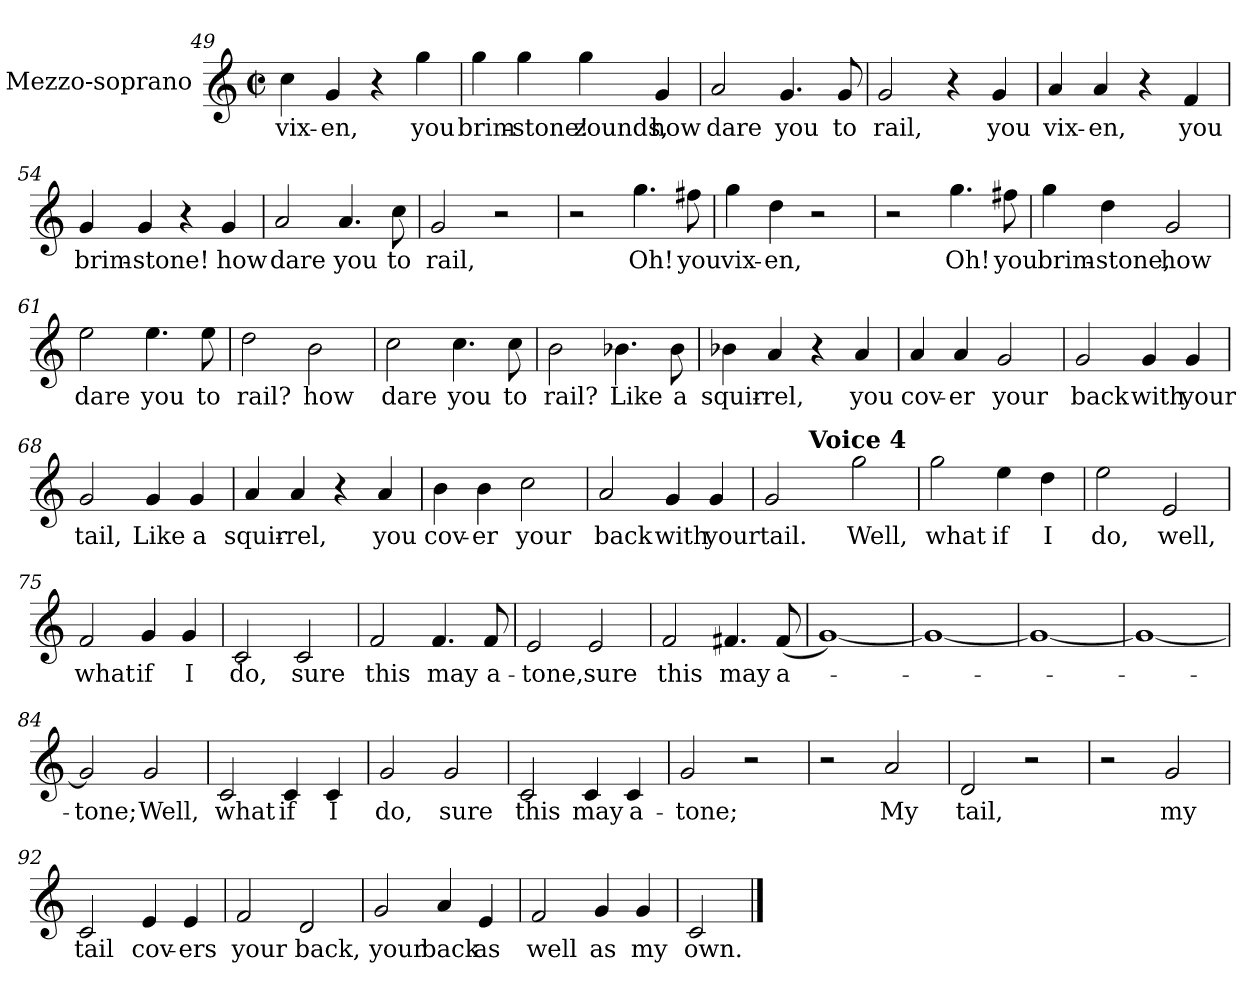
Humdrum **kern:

**kern	**text
*part1	*part1
*staff1	*staff1
*I"Mezzo-soprano	*
*I'Mzs.	*
!!LO:LB:g=z
*clefG2	*
*k[]	*
*M2/2	*
*met(c|)	*
=49	=49
!	!LO:LY:b
4cc\	vix-
!	!LO:LY:b
4g/	-en,
4r	.
!	!LO:LY:b
4gg\	you
=50	=50
!	!LO:LY:b
4gg\	brim-
!	!LO:LY:b
4gg\	-stone!
!	!LO:LY:b
4gg\	zounds,
!	!LO:LY:b
4g/	how
=51	=51
!	!LO:LY:b
2a/	dare
!	!LO:LY:b
4.g/	you
!	!LO:LY:b
8g/	to
=52	=52
!	!LO:LY:b
2g/	rail,
4r	.
!	!LO:LY:b
4g/	you
=53	=53
!	!LO:LY:b
4a/	vix-
!	!LO:LY:b
4a/	-en,
4r	.
!	!LO:LY:b
4f/	you
!!LO:LB:g=z
=54	=54
!	!LO:LY:b
4g/	brim-
!	!LO:LY:b
4g/	-stone!
4r	.
!	!LO:LY:b
4g/	how
=55	=55
!	!LO:LY:b
2a/	dare
!	!LO:LY:b
4.a/	you
!	!LO:LY:b
8cc\	to
=56	=56
!	!LO:LY:b
2g/	rail,
2r	.
=57	=57
2r	.
!	!LO:LY:b
4.gg\	Oh!
!	!LO:LY:b
8ff#X\	you
=58	=58
!	!LO:LY:b
4gg\	vix-
!	!LO:LY:b
4dd\	-en,
2r	.
=59	=59
2r	.
!	!LO:LY:b
4.gg\	Oh!
!	!LO:LY:b
8ff#X\	you
=60	=60
!	!LO:LY:b
4gg\	brim-
!	!LO:LY:b
4dd\	-stone,
!	!LO:LY:b
2g/	how
!!LO:LB:g=z
=61	=61
!	!LO:LY:b
2ee\	dare
!	!LO:LY:b
4.ee\	you
!	!LO:LY:b
8ee\	to
=62	=62
!	!LO:LY:b
2dd\	rail?
!	!LO:LY:b
2b\	how
=63	=63
!	!LO:LY:b
2cc\	dare
!	!LO:LY:b
4.cc\	you
!	!LO:LY:b
8cc\	to
=64	=64
!	!LO:LY:b
2b\	rail?
!	!LO:LY:b
4.b-X\	Like
!	!LO:LY:b
8b-\	a
=65	=65
!	!LO:LY:b
4b-X\	squir-
!	!LO:LY:b
4a/	-rel,
4r	.
!	!LO:LY:b
4a/	you
=66	=66
!	!LO:LY:b
4a/	cov-
!	!LO:LY:b
4a/	-er
!	!LO:LY:b
2g/	your
!!LO:LB:g=z
=67	=67
!	!LO:LY:b
2g/	back
!	!LO:LY:b
4g/	with
!	!LO:LY:b
4g/	your
=68	=68
!	!LO:LY:b
2g/	tail,
!	!LO:LY:b
4g/	Like
!	!LO:LY:b
4g/	a
=69	=69
!	!LO:LY:b
4a/	squir-
!	!LO:LY:b
4a/	-rel,
4r	.
!	!LO:LY:b
4a/	you
=70	=70
!	!LO:LY:b
4b\	cov-
!	!LO:LY:b
4b\	-er
!	!LO:LY:b
2cc\	your
=71	=71
!	!LO:LY:b
2a/	back
!	!LO:LY:b
4g/	with
!	!LO:LY:b
4g/	your
=72	=72
!	!LO:LY:b
*^	*
2g/	4ryy	tail.
!	!LO:TX:a:B:t=Voice 4	!
.	2.ryy	.
!	!	!LO:LY:b
2gg\	.	Well,
!!LO:LB:g=z	!!
=73	=73	=73
!	!	!LO:LY:b
*v	*v	*
2gg\	what
!	!LO:LY:b
4ee\	if
!	!LO:LY:b
4dd\	I
=74	=74
!	!LO:LY:b
2ee\	do,
!	!LO:LY:b
2e/	well,
=75	=75
!	!LO:LY:b
2f/	what
!	!LO:LY:b
4g/	if
!	!LO:LY:b
4g/	I
=76	=76
!	!LO:LY:b
2c/	do,
!	!LO:LY:b
2c/	sure
=77	=77
!	!LO:LY:b
2f/	this
!	!LO:LY:b
4.f/	may
!	!LO:LY:b
8f/	a-
=78	=78
!	!LO:LY:b
2e/	-tone,
!	!LO:LY:b
2e/	sure
!!LO:LB:g=z
=79	=79
!	!LO:LY:b
2f/	this
!	!LO:LY:b
4.f#X/	may
!	!LO:LY:b
(8f#/	a-
=80	=80
[>1g)	.
=81	=81
1g_	.
=82	=82
1g_	.
=83	=83
1g_	.
=84	=84
!	!LO:LY:b
2g/]	-tone;
!	!LO:LY:b
2g/	Well,
=85	=85
!	!LO:LY:b
2c/	what
!	!LO:LY:b
4c/	if
!	!LO:LY:b
4c/	I
=86	=86
!	!LO:LY:b
2g/	do,
!	!LO:LY:b
2g/	sure
=87	=87
!	!LO:LY:b
2c/	this
!	!LO:LY:b
4c/	may
!	!LO:LY:b
4c/	a-
=88	=88
!	!LO:LY:b
2g/	-tone;
2r	.
!!LO:LB:g=z
=89	=89
2r	.
!	!LO:LY:b
2a/	My
=90	=90
!	!LO:LY:b
2d/	tail,
2r	.
=91	=91
2r	.
!	!LO:LY:b
2g/	my
=92	=92
!	!LO:LY:b
2c/	tail
!	!LO:LY:b
4e/	cov-
!	!LO:LY:b
4e/	-ers
=93	=93
!	!LO:LY:b
2f/	your
!	!LO:LY:b
2d/	back,
=94	=94
!	!LO:LY:b
2g/	your
!	!LO:LY:b
4a/	back
!	!LO:LY:b
4e/	as
=95	=95
!	!LO:LY:b
2f/	well
!	!LO:LY:b
4g/	as
!	!LO:LY:b
4g/	my
=96	=96
!	!LO:LY:b
2c/	own.
==	==
*-	*-
